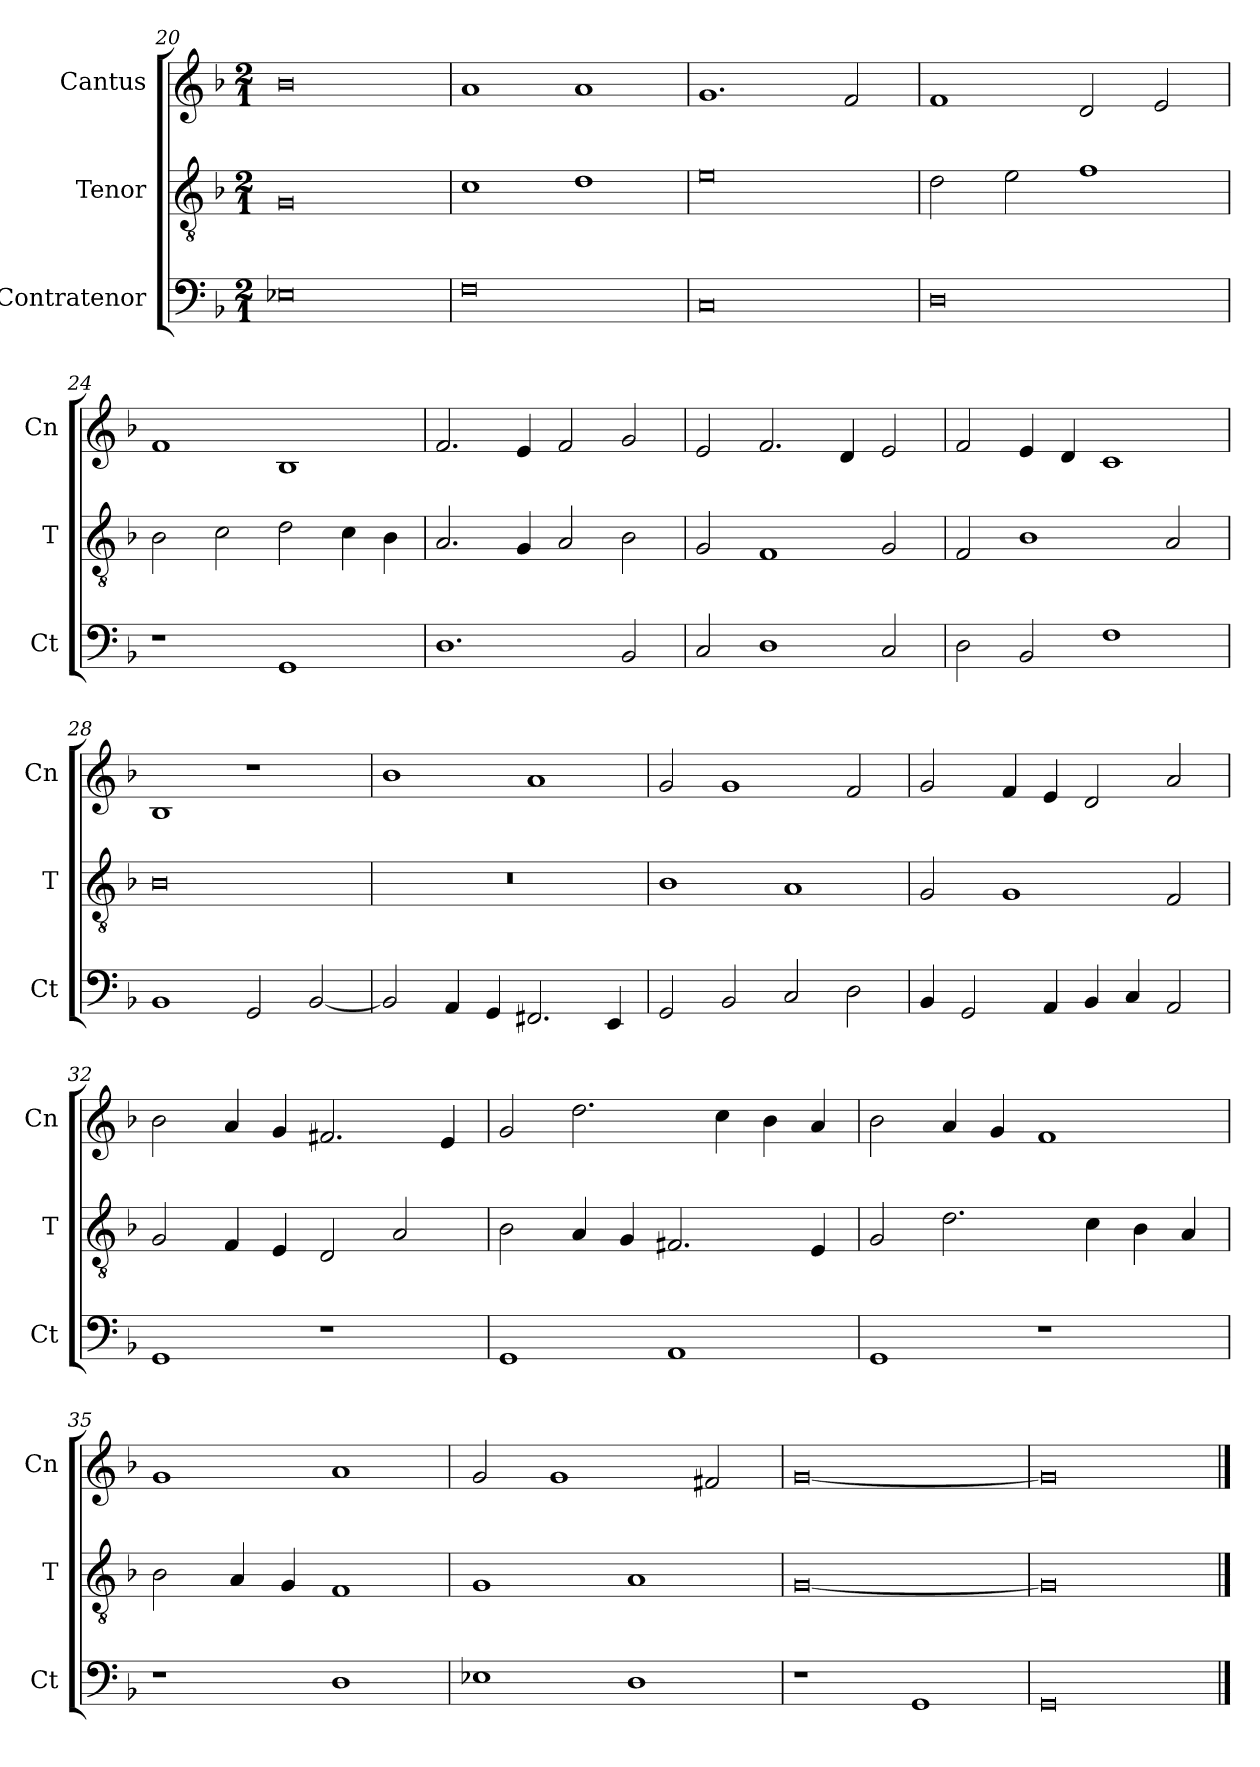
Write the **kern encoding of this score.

**kern	**kern	**kern
*part3	*part2	*part1
*staff3	*staff2	*staff1
*I"Contratenor	*I"Tenor	*I"Cantus
*I'Ct	*I'T	*I'Cn
*clefF4	*clefGv2	*clefG2
*k[b-]	*k[b-]	*k[b-]
*M2/1	*M2/1	*M2/1
=20	=20	=20
0E-X	0G	0b-
=21	=21	=21
0F	1c	1a
.	1d	1a
=22	=22	=22
0C	0e	1.g
.	.	2f/
=23	=23	=23
0D	2d\	1f
.	2e\	.
.	1f	2d/
.	.	2e/
=24	=24	=24
1r	2B-\	1f
.	2c\	.
1GG	2d\	1B-
.	4c\	.
.	4B-\	.
=25	=25	=25
1.D	2.A/	2.f/
.	4G/	4e/
.	2A/	2f/
2BB-/	2B-\	2g/
=26	=26	=26
2C/	2G/	2e/
1D	1F	2.f/
.	.	4d/
2C/	2G/	2e/
=27	=27	=27
2D\	2F/	2f/
2BB-/	1B-	4e/
.	.	4d/
1F	.	1c
.	2A/	.
=28	=28	=28
1BB-	0B-	1B-
2GG/	.	1r
[2BB-/	.	.
=29	=29	=29
2BB-/]	0r	1b-
4AA/	.	.
4GG/	.	.
2.FF#X/	.	1a
4EE/	.	.
=30	=30	=30
2GG/	1B-	2g/
2BB-/	.	1g
2C/	1A	.
2D\	.	2f/
=31	=31	=31
4BB-/	2G/	2g/
2GG/	.	.
.	1G	4f/
4AA/	.	4e/
4BB-/	.	2d/
4C/	.	.
2AA/	2F/	2a/
=32	=32	=32
1GG	2G/	2b-\
.	4F/	4a/
.	4E/	4g/
1r	2D/	2.f#X/
.	2A/	.
.	.	4e/
=33	=33	=33
1GG	2B-\	2g/
.	4A/	2.dd\
.	4G/	.
1AA	2.F#X/	.
.	.	4cc\
.	.	4b-\
.	4E/	4a/
=34	=34	=34
1GG	2G/	2b-\
.	2.d\	4a/
.	.	4g/
1r	.	1f
.	4c\	.
.	4B-\	.
.	4A/	.
=35	=35	=35
1r	2B-\	1g
.	4A/	.
.	4G/	.
1D	1F	1a
=36	=36	=36
1E-X	1G	2g/
.	.	1g
1D	1A	.
.	.	2f#X/
=37	=37	=37
1r	[0G	[0g
1GG	.	.
=38	=38	=38
0GG	0G]	0g]
==	==	==
*-	*-	*-
